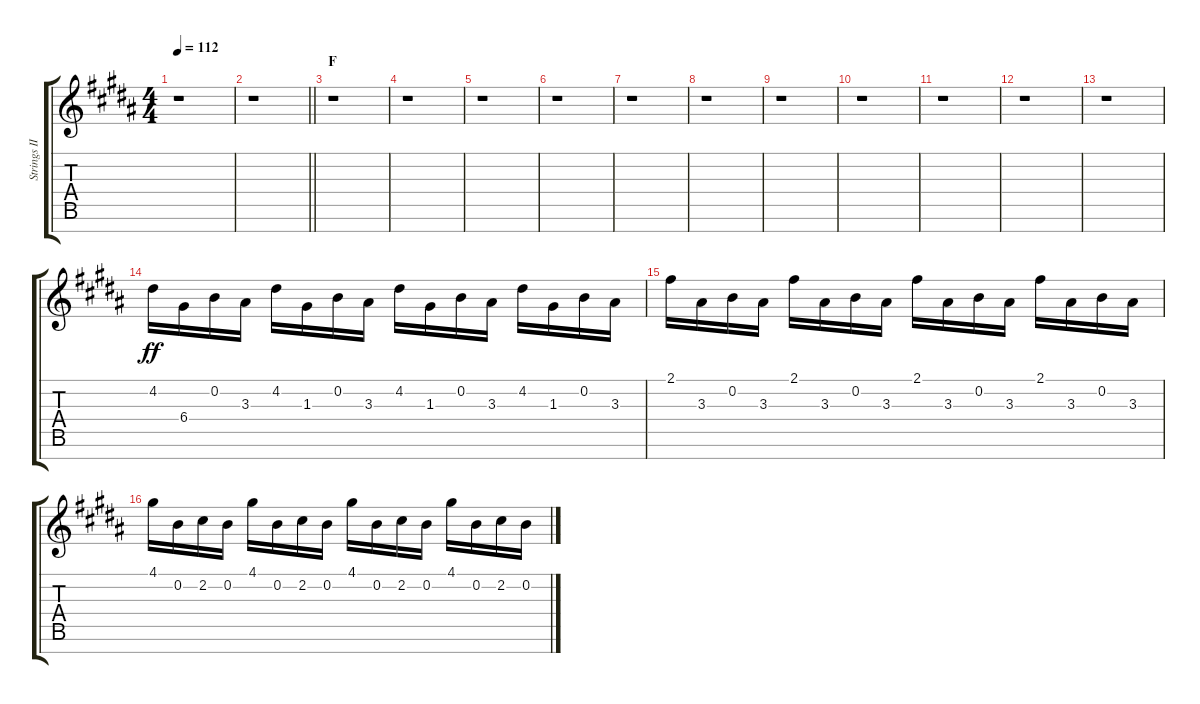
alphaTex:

\track ("Strings III" "Strings II") {instrument stringensemble1}
\staff {score tabs}
\tuning (E5 B4 G4 D4 A3 E3 B2) {hide}
\ts (4 4)
\tempo 112
\clef g2
\ks b
r.1{dy ff} |
\barLineRight lightlight
r.1 |
\section ("" "F")
r.1 |
r.1 |
r.1 |
r.1 |
r.1 |
r.1 |
r.1 |
r.1 |
r.1 |
r.1 |
r.1 |
4.2.16 6.4.16 0.2.16 3.3.16 4.2.16 1.3.16 0.2.16 3.3.16 4.2.16 1.3.16 0.2.16 3.3.16 4.2.16 1.3.16 0.2.16 3.3.16 |
2.1.16 3.3.16 0.2.16 3.3.16 2.1.16 3.3.16 0.2.16 3.3.16 2.1.16 3.3.16 0.2.16 3.3.16 2.1.16 3.3.16 0.2.16 3.3.16 |
4.1.16 0.2.16 2.2.16 0.2.16 4.1.16 0.2.16 2.2.16 0.2.16 4.1.16 0.2.16 2.2.16 0.2.16 4.1.16 0.2.16 2.2.16 0.2.16
